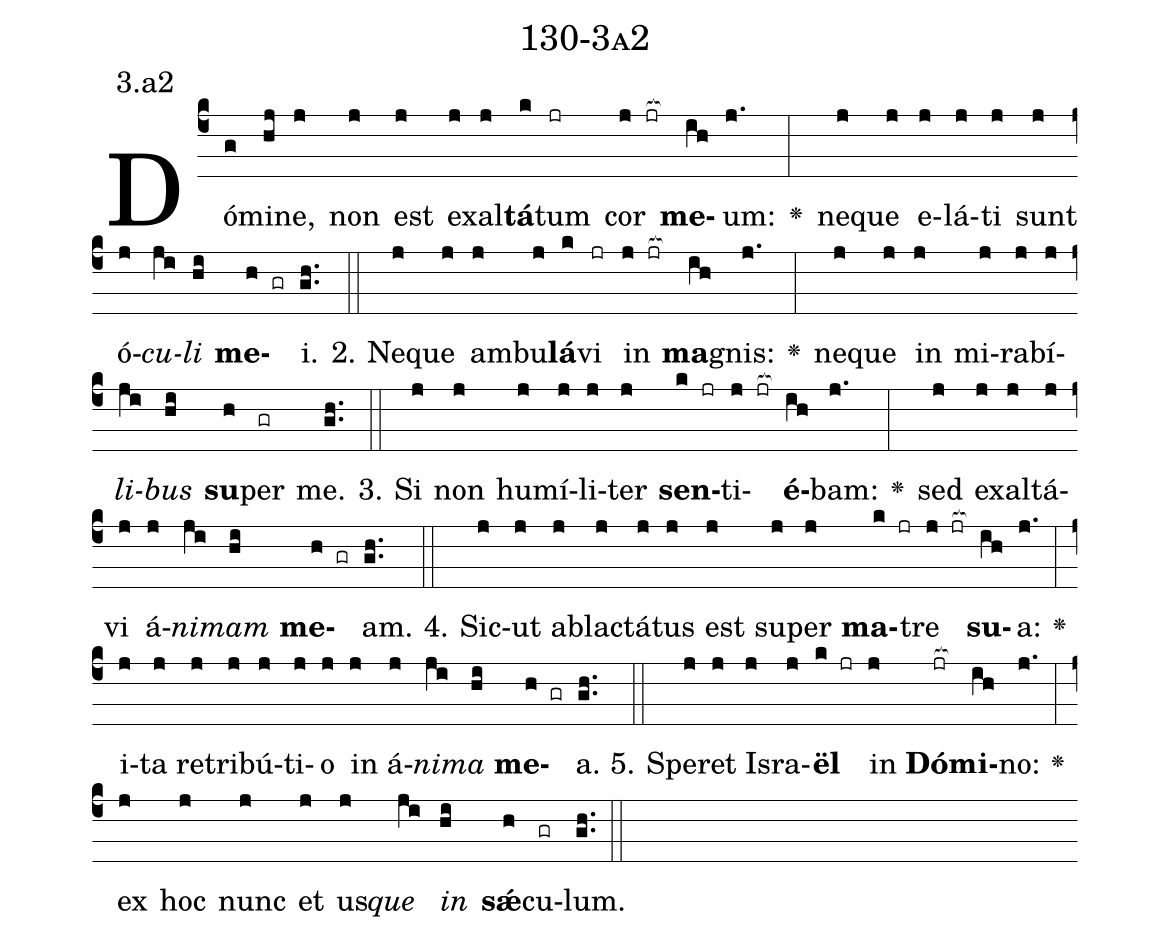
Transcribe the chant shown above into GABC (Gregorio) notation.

name: 130-3a2;
annotation: 3.a2;
%%
(c4)Dó(g)mi(hj)ne,(j) non(j) est(j) ex(j)al(j)<b>tá</b>(k)tum(jr) cor(j jr[ocb:1{]) <b>me</b>(ih[ocb:0}])um:(j.) <v>\greheightstar</v>(:) ne(j)que(j) e(j)lá(j)ti(j) sunt(j) ó(j)<i>cu</i>(ji)<i>li</i>(hi) <b>me</b>(h gr)i.(gh..) (::)
2. Ne(j)que(j) am(j)bu(j)<b>lá</b>(k)vi(jr) in(j jr[ocb:1{]) <b>ma</b>(ih[ocb:0}])gnis:(j.) <v>\greheightstar</v>(:) ne(j)que(j) in(j) mi(j)ra(j)bí(j)<i>li</i>(ji)<i>bus</i>(hi) <b>su</b>(h)per(gr) me.(gh..) (::)
3. Si(j) non(j) hu(j)mí(j)li(j)ter(j) <b>sen</b>(k jr)ti(j jr[ocb:1{])<b>é</b>(ih[ocb:0}])bam:(j.) <v>\greheightstar</v>(:) sed(j) ex(j)al(j)tá(j)vi(j) á(j)<i>ni</i>(ji)<i>mam</i>(hi) <b>me</b>(h gr)am.(gh..) (::)
4. Sic(j)ut(j) ab(j)lac(j)tá(j)tus(j) est(j) su(j)per(j) <b>ma</b>(k jr)tre(j jr[ocb:1{]) <b>su</b>(ih[ocb:0}])a:(j.) <v>\greheightstar</v>(:) i(j)ta(j) re(j)tri(j)bú(j)ti(j)o(j) in(j) á(j)<i>ni</i>(ji)<i>ma</i>(hi) <b>me</b>(h gr)a.(gh..) (::)
5. Spe(j)ret(j) Is(j)ra(j)<b>ël</b>(k jr) in(j) <b>Dó</b>(jr[ocb:1{])<b>mi</b>(ih[ocb:0}])no:(j.) <v>\greheightstar</v>(:) ex(j) hoc(j) nunc(j) et(j) us(j)<i>que</i>(ji) <i>in</i>(hi) <b>sǽ</b>(h)cu(gr)lum.(gh..) (::)
